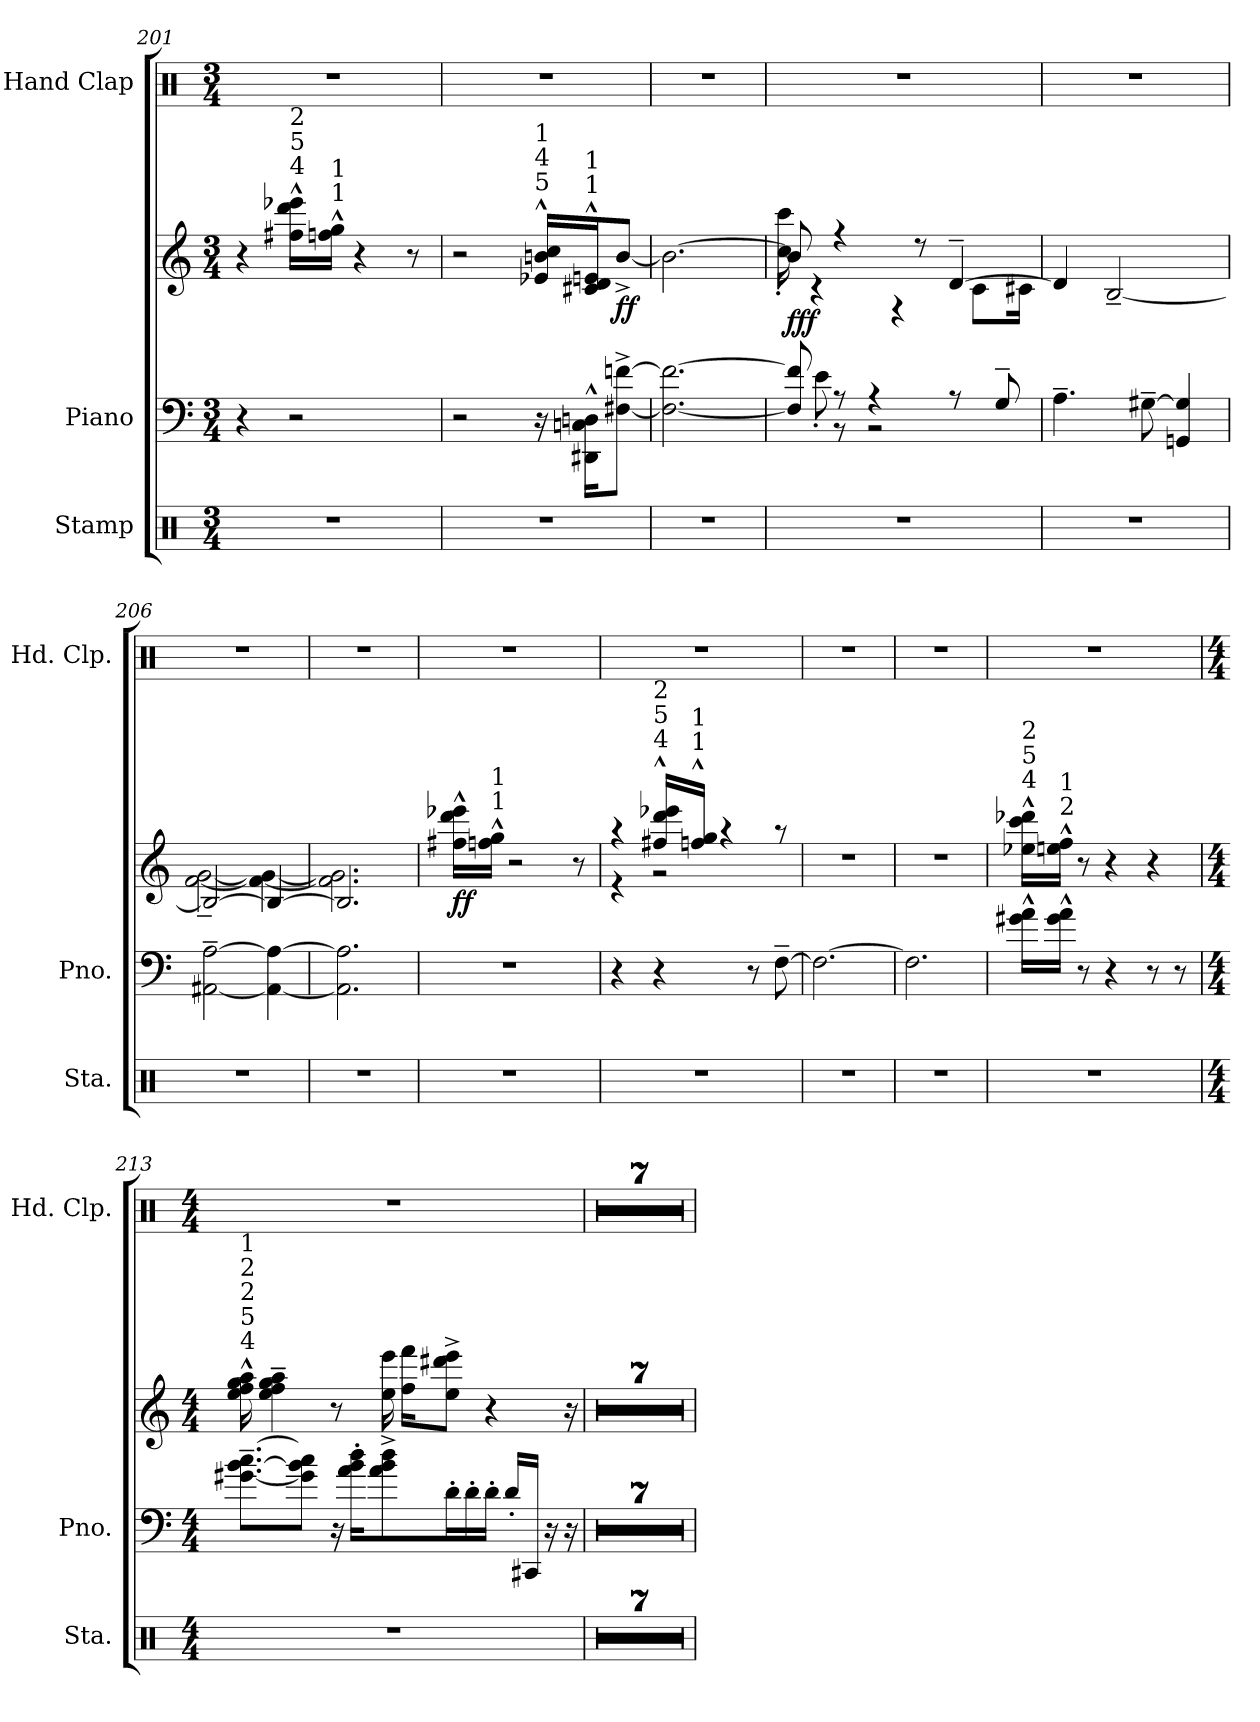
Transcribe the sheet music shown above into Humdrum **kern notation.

**kern	**kern	**kern	**dynam	**kern
*part3	*part2	*part2	*part2	*part1
*staff4	*staff3	*staff2	*staff2/3	*staff1
*I"Stamp	*I"Piano	*	*	*I"Hand Clap
*I'Sta.	*I'Pno.	*	*	*I'Hd. Clp.
*clefX	*clefF4	*clefG2	*	*clefX
*k[]	*k[]	*k[]	*	*k[]
*M3/4	*M3/4	*M3/4	*	*M3/4
=201	=201	=201	=201	=201
2.r	4r	4r	.	2.r
!	!	!LO:TX:a:t=4	!	!
!	!	!LO:TX:a:t=5	!	!
!	!	!LO:TX:a:t=2	!	!
.	2r	16ff#X\^^ 16ddd\^^ 16eee-X\^^LL	.	.
!	!	!LO:TX:a:t=1	!	!
!	!	!LO:TX:a:t=1	!	!
.	.	16ffn\^^ 16gg\^^JJ	.	.
.	.	4r	.	.
.	.	8r	.	.
=202	=202	=202	=202	=202
2.r	2r	2r	.	2.r
!	!	!LO:TX:a:t=5	!	!
!	!	!LO:TX:a:t=4	!	!
!	!	!LO:TX:a:t=1	!	!
.	16r	16e-X/^^ 16bn/^^ 16cc/^^LL	.	.
!	!	!LO:TX:a:t=1	!	!
!	!	!LO:TX:a:t=1	!	!
.	16DD#X\^^ 16Cn\^^ 16Dn\^^KL	16c#X/^^ 16d/^^ 16en/^^J	.	.
!	!	!	!LO:DY:b	!
.	[8F#X\^ [8fn\^J	[8b^/J	ff	.
=203	=203	=203	=203	=203
2.r	2.F#\_ 2.f\_	2.b\_	.	2.r
=204	=204	=204	=204	=204
*	*^	*^	*	*
!	!	!	!	!	!LO:DY:b	!
2.r	8F#/] 8f/]	8e'\	8b/]	16cc\' 16ccc\'	fff	2.r
.	.	.	.	4r	.	.
.	8r	8r	4r	.	.	.
.	4r	2r	.	.	.	.
.	.	.	.	4r	.	.
.	.	.	8r	.	.	.
.	8r	.	[4d~/	.	.	.
.	.	.	.	8c\L	.	.
.	8G~/	.	.	.	.	.
.	.	.	.	16c#X\Jk	.	.
*	*v	*v	*	*	*	*
*	*	*v	*v	*	*
=205	=205	=205	=205	=205
2.r	4.A~\	4d/]	.	2.r
.	.	[2B~/	.	.
.	[8G#X~\	.	.	.
.	4GGn/ 4G#/]	.	.	.
=206	=206	=206	=206	=206
*	*	*^	*	*
2.r	[2AA#X\~ [2A\~	2B/_	[2f\~ [2g\~	.	2.r
.	4AA#\_ 4A\_	4B/_	4f\_ 4g\_	.	.
=207	=207	=207	=207	=207	=207
2.r	2.AA#\] 2.A\]	2.B/]	2.f\] 2.g\]	.	2.r
=208	=208	=208	=208	=208	=208
!	!	!LO:TX:a:t=4	!	!	!
!	!	!LO:TX:a:t=5	!	!	!
!	!	!LO:TX:a:t=2	!	!	!
!	!	!	!	!LO:DY:b	!
*	*	*v	*v	*	*
2.r	2.r	16ff#X\^^ 16ddd\^^ 16eee-X\^^LL	ff	2.r
!	!	!LO:TX:a:t=1	!	!
!	!	!LO:TX:a:t=1	!	!
.	.	16ffn\^^ 16gg\^^JJ	.	.
.	.	2r	.	.
.	.	8r	.	.
=209	=209	=209	=209	=209
*	*	*^	*	*
2.r	4r	4r	4r	.	2.r
!	!	!LO:TX:a:t=4	!	!	!
!	!	!LO:TX:a:t=5	!	!	!
!	!	!LO:TX:a:t=2	!	!	!
.	4r	16ff#X/^^ 16ddd/^^ 16eee-X/^^LL	2r	.	.
!	!	!LO:TX:a:t=1	!	!	!
!	!	!LO:TX:a:t=1	!	!	!
.	.	16ffn/^^ 16gg/^^JJ	.	.	.
.	.	4r	.	.	.
.	8r	.	.	.	.
.	[8F~\	8r	.	.	.
*	*	*v	*v	*	*
=210	=210	=210	=210	=210
2.r	2.F\_	2.r	.	2.r
=211	=211	=211	=211	=211
2.r	2.F\]	2.r	.	2.r
!!LO:LB:g=z
=212	=212	=212	=212	=212
!	!	!LO:TX:a:t=4	!	!
!	!	!LO:TX:a:t=5	!	!
!	!	!LO:TX:a:t=2	!	!
!	!	!	!LO:DY:b=2	!
!	!	!	!LO:DY:n=1:b=2	!
!	!	!	!LO:DY:n=2:b	!
2.r	16g#X\^^ 16a\^^LL	16ee-X\^^ 16ccc\^^ 16ddd-X\^^LL	other-dynamics other-dynamics ff	2.r
!	!	!LO:TX:a:t=2	!	!
!	!	!LO:TX:a:t=1	!	!
!	!	!	!LO:DY:n=3:b=2	!
!	!	!	!LO:DY:n=4:b=2	!
.	16g#\^^ 16a\^^JJ	16een\^^ 16ff\^^JJ	other-dynamics other-dynamics	.
.	8r	8r	.	.
.	4r	4r	.	.
.	8r	4r	.	.
.	8r	.	.	.
=213	=213	=213	=213	=213
*M4/4	*M4/4	*M4/4	*	*M4/4
!	!	!LO:TX:a:t=4	!	!
!	!	!LO:TX:a:t=5	!	!
!	!	!LO:TX:a:t=2	!	!
!	!	!LO:TX:a:t=2	!	!
!	!	!LO:TX:a:t=1	!	!
1r	[8.g#X\~ [8.b\~ [8.cc\~L	16ee\^^ 16ff\^^ 16gg\^^ 16aa\^^	.	1r
.	.	4ee\~ 4ff\~ 4gg\~ 4aa\~	.	.
.	8g#\] 8b\] 8cc\]J	.	.	.
.	16r	8r	.	.
.	16a\' 16b\' 16dd\'KL	.	.	.
.	8a\^ 8b\^ 8dd\^	16ee\ 16eee\	.	.
.	.	16ff\ 16fff\KL	.	.
.	16d'\L	8ee\^ 8ddd#X\^ 8eee\^J	.	.
.	16d'\	.	.	.
.	16d'\JJ	4r	.	.
.	16d'/LL	.	.	.
.	16CC#X/JJ	.	.	.
.	16r	.	.	.
.	16r	16r	.	.
=214	=214	=214	=214	=214
1r	1r	1r	.	1r
=215	=215	=215	=215	=215
1r	1r	1r	.	1r
=216	=216	=216	=216	=216
1r	1r	1r	.	1r
=217	=217	=217	=217	=217
1r	1r	1r	.	1r
=218	=218	=218	=218	=218
1r	1r	1r	.	1r
=219	=219	=219	=219	=219
1r	1r	1r	.	1r
=220	=220	=220	=220	=220
1r	1r	1r	.	1r
=	=	=	=	=
*-	*-	*-	*-	*-
